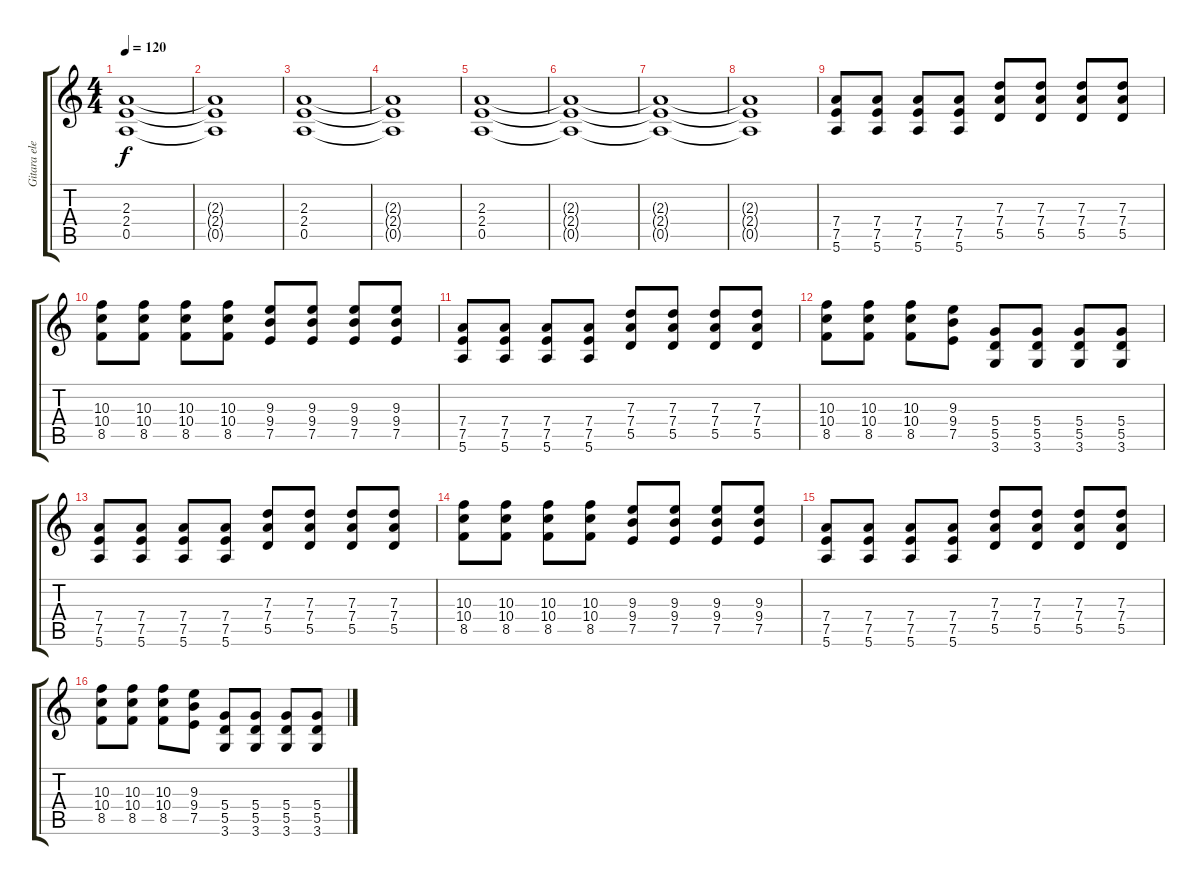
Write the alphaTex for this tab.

\track ("Gitara elektryczna (II)" "Gitara ele") {instrument distortionguitar}
\staff {score tabs}
\tuning (E4 B3 G3 D3 A2 E2) {hide}
\ts (4 4)
\tempo 120
\clef g2
\ks c
(2.3 2.4 0.5).1{dy f instrument distortionguitar} |
(2.3{t} 2.4{t} 0.5{t}).1 |
(2.3 2.4 0.5).1 |
(2.3{t} 2.4{t} 0.5{t}).1 |
(2.3 2.4 0.5).1 |
(2.3{t} 2.4{t} 0.5{t}).1 |
(2.3{t} 2.4{t} 0.5{t}).1 |
(2.3{t} 2.4{t} 0.5{t}).1 |
(7.4 7.5 5.6).8 (7.4 7.5 5.6).8 (7.4 7.5 5.6).8 (7.4 7.5 5.6).8 (7.3 7.4 5.5).8 (7.3 7.4 5.5).8 (7.3 7.4 5.5).8 (7.3 7.4 5.5).8 |
(10.3 10.4 8.5).8 (10.3 10.4 8.5).8 (10.3 10.4 8.5).8 (10.3 10.4 8.5).8 (9.3 9.4 7.5).8 (9.3 9.4 7.5).8 (9.3 9.4 7.5).8 (9.3 9.4 7.5).8 |
(7.4 7.5 5.6).8 (7.4 7.5 5.6).8 (7.4 7.5 5.6).8 (7.4 7.5 5.6).8 (7.3 7.4 5.5).8 (7.3 7.4 5.5).8 (7.3 7.4 5.5).8 (7.3 7.4 5.5).8 |
(10.3 10.4 8.5).8 (10.3 10.4 8.5).8 (10.3 10.4 8.5).8 (9.3 9.4 7.5).8 (5.4 5.5 3.6).8 (5.4 5.5 3.6).8 (5.4 5.5 3.6).8 (5.4 5.5 3.6).8 |
(7.4 7.5 5.6).8 (7.4 7.5 5.6).8 (7.4 7.5 5.6).8 (7.4 7.5 5.6).8 (7.3 7.4 5.5).8 (7.3 7.4 5.5).8 (7.3 7.4 5.5).8 (7.3 7.4 5.5).8 |
(10.3 10.4 8.5).8 (10.3 10.4 8.5).8 (10.3 10.4 8.5).8 (10.3 10.4 8.5).8 (9.3 9.4 7.5).8 (9.3 9.4 7.5).8 (9.3 9.4 7.5).8 (9.3 9.4 7.5).8 |
(7.4 7.5 5.6).8 (7.4 7.5 5.6).8 (7.4 7.5 5.6).8 (7.4 7.5 5.6).8 (7.3 7.4 5.5).8 (7.3 7.4 5.5).8 (7.3 7.4 5.5).8 (7.3 7.4 5.5).8 |
(10.3 10.4 8.5).8 (10.3 10.4 8.5).8 (10.3 10.4 8.5).8 (9.3 9.4 7.5).8 (5.4 5.5 3.6).8 (5.4 5.5 3.6).8 (5.4 5.5 3.6).8 (5.4 5.5 3.6).8
